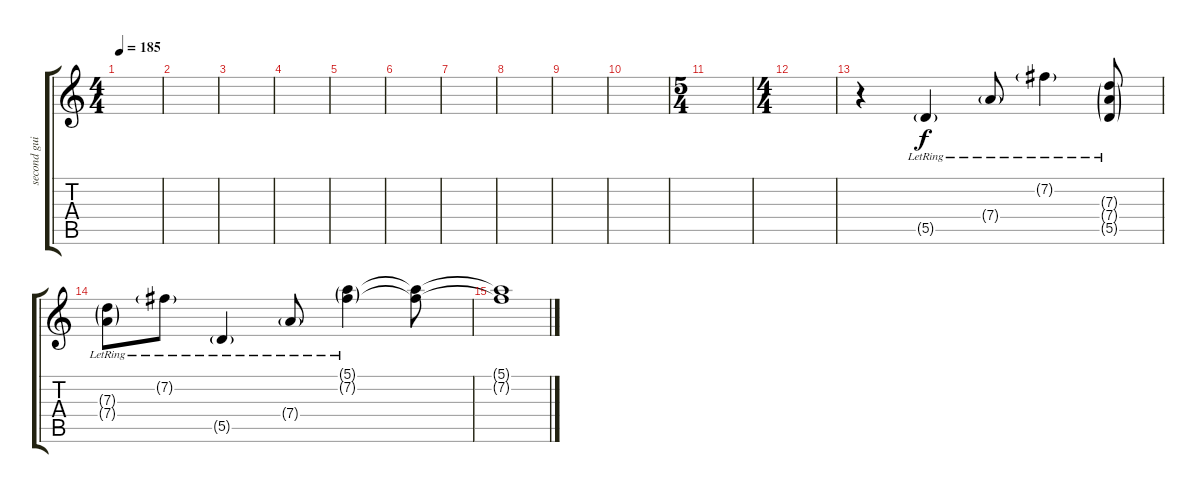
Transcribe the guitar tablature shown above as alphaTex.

\track ("second guitarist" "second gui") {instrument acousticguitarnylon}
\staff {score tabs}
\tuning (E4 B3 G3 D3 A2 E2) {hide}
\ts (4 4)
\tempo 185
\clef g2
\ks c
|
|
|
|
|
|
|
|
|
|
\ts (5 4)
|
\ts (4 4)
|
r.4 5.5{g lr}.4 7.4{g lr}.8 7.2{g lr}.4 (7.3{g lr} 7.4{g lr} 5.5{g lr}).8 |
(7.3{g lr} 7.4{g lr}).8 7.2{g lr}.8 5.5{g lr}.4 7.4{g lr}.8 (5.1{g lr} 7.2{g lr}).4 (5.1{t} 7.2{t}).8{dy f} |
(5.1{t} 7.2{t}).1
